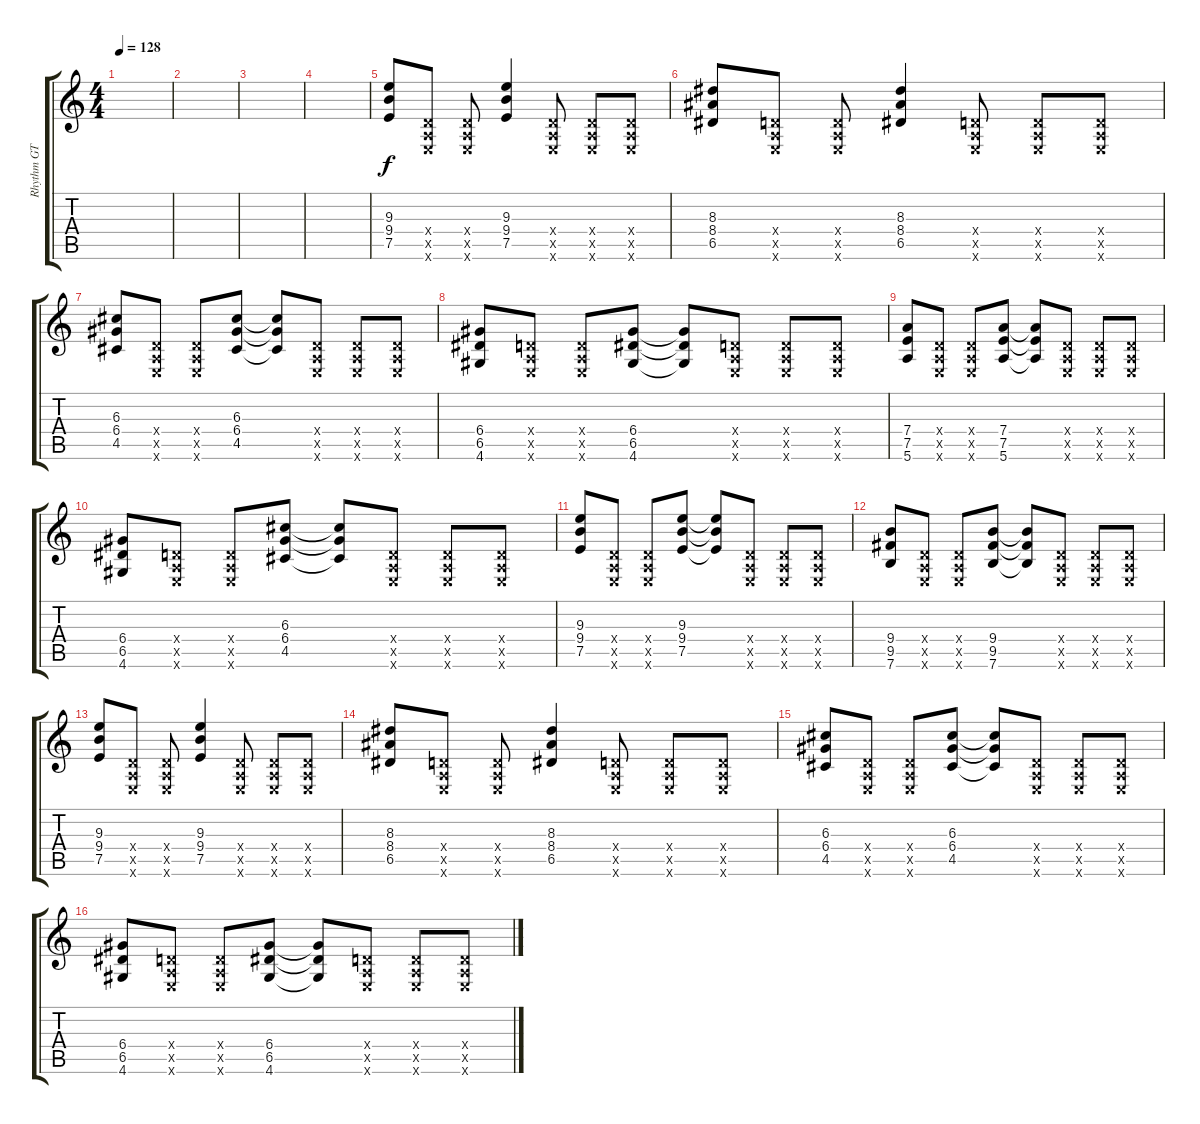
\track ("Rhythm GT" "Rhythm GT") {instrument overdrivenguitar}
\staff {score tabs}
\tuning (E4 B3 G3 D3 A2 E2) {hide}
\ts (4 4)
\tempo 128
\clef g2
\ks c
|
|
|
|
(9.3 9.4 7.5).8 (0.4{x} 0.5{x} 0.6{x}).8 (0.4{x} 0.5{x} 0.6{x}).8 (9.3 9.4 7.5).4 (0.4{x} 0.5{x} 0.6{x}).8 (0.4{x} 0.5{x} 0.6{x}).8 (0.4{x} 0.5{x} 0.6{x}).8 |
(8.3 8.4 6.5).8 (0.4{x} 0.5{x} 0.6{x}).8 (0.4{x} 0.5{x} 0.6{x}).8 (8.3 8.4 6.5).4 (0.4{x} 0.5{x} 0.6{x}).8 (0.4{x} 0.5{x} 0.6{x}).8 (0.4{x} 0.5{x} 0.6{x}).8 |
(6.3 6.4 4.5).8 (0.4{x} 0.5{x} 0.6{x}).8 (0.4{x} 0.5{x} 0.6{x}).8 (6.3 6.4 4.5).8 (6.3{t} 6.4{t} 4.5{t}).8 (0.4{x} 0.5{x} 0.6{x}).8 (0.4{x} 0.5{x} 0.6{x}).8 (0.4{x} 0.5{x} 0.6{x}).8 |
(6.4 6.5 4.6).8 (0.4{x} 0.5{x} 0.6{x}).8 (0.4{x} 0.5{x} 0.6{x}).8 (6.4 6.5 4.6).8 (6.4{t} 6.5{t} 4.6{t}).8 (0.4{x} 0.5{x} 0.6{x}).8 (0.4{x} 0.5{x} 0.6{x}).8 (0.4{x} 0.5{x} 0.6{x}).8 |
(7.4 7.5 5.6).8 (0.4{x} 0.5{x} 0.6{x}).8 (0.4{x} 0.5{x} 0.6{x}).8 (7.4 7.5 5.6).8 (7.4{t} 7.5{t} 5.6{t}).8 (0.4{x} 0.5{x} 0.6{x}).8 (0.4{x} 0.5{x} 0.6{x}).8 (0.4{x} 0.5{x} 0.6{x}).8 |
(6.4 6.5 4.6).8 (0.4{x} 0.5{x} 0.6{x}).8 (0.4{x} 0.5{x} 0.6{x}).8 (6.3 6.4 4.5).8 (6.3{t} 6.4{t} 4.5{t}).8 (0.4{x} 0.5{x} 0.6{x}).8 (0.4{x} 0.5{x} 0.6{x}).8 (0.4{x} 0.5{x} 0.6{x}).8 |
(9.3 9.4 7.5).8 (0.4{x} 0.5{x} 0.6{x}).8 (0.4{x} 0.5{x} 0.6{x}).8 (9.3 9.4 7.5).8 (9.3{t} 9.4{t} 7.5{t}).8 (0.4{x} 0.5{x} 0.6{x}).8 (0.4{x} 0.5{x} 0.6{x}).8 (0.4{x} 0.5{x} 0.6{x}).8 |
(9.4 9.5 7.6).8 (0.4{x} 0.5{x} 0.6{x}).8 (0.4{x} 0.5{x} 0.6{x}).8 (9.4 9.5 7.6).8 (9.4{t} 9.5{t} 7.6{t}).8 (0.4{x} 0.5{x} 0.6{x}).8 (0.4{x} 0.5{x} 0.6{x}).8 (0.4{x} 0.5{x} 0.6{x}).8 |
(9.3 9.4 7.5).8 (0.4{x} 0.5{x} 0.6{x}).8 (0.4{x} 0.5{x} 0.6{x}).8 (9.3 9.4 7.5).4 (0.4{x} 0.5{x} 0.6{x}).8 (0.4{x} 0.5{x} 0.6{x}).8 (0.4{x} 0.5{x} 0.6{x}).8 |
(8.3 8.4 6.5).8 (0.4{x} 0.5{x} 0.6{x}).8 (0.4{x} 0.5{x} 0.6{x}).8 (8.3 8.4 6.5).4 (0.4{x} 0.5{x} 0.6{x}).8 (0.4{x} 0.5{x} 0.6{x}).8 (0.4{x} 0.5{x} 0.6{x}).8 |
(6.3 6.4 4.5).8 (0.4{x} 0.5{x} 0.6{x}).8 (0.4{x} 0.5{x} 0.6{x}).8 (6.3 6.4 4.5).8 (6.3{t} 6.4{t} 4.5{t}).8 (0.4{x} 0.5{x} 0.6{x}).8 (0.4{x} 0.5{x} 0.6{x}).8 (0.4{x} 0.5{x} 0.6{x}).8 |
(6.4 6.5 4.6).8 (0.4{x} 0.5{x} 0.6{x}).8 (0.4{x} 0.5{x} 0.6{x}).8 (6.4 6.5 4.6).8 (6.4{t} 6.5{t} 4.6{t}).8 (0.4{x} 0.5{x} 0.6{x}).8 (0.4{x} 0.5{x} 0.6{x}).8 (0.4{x} 0.5{x} 0.6{x}).8
